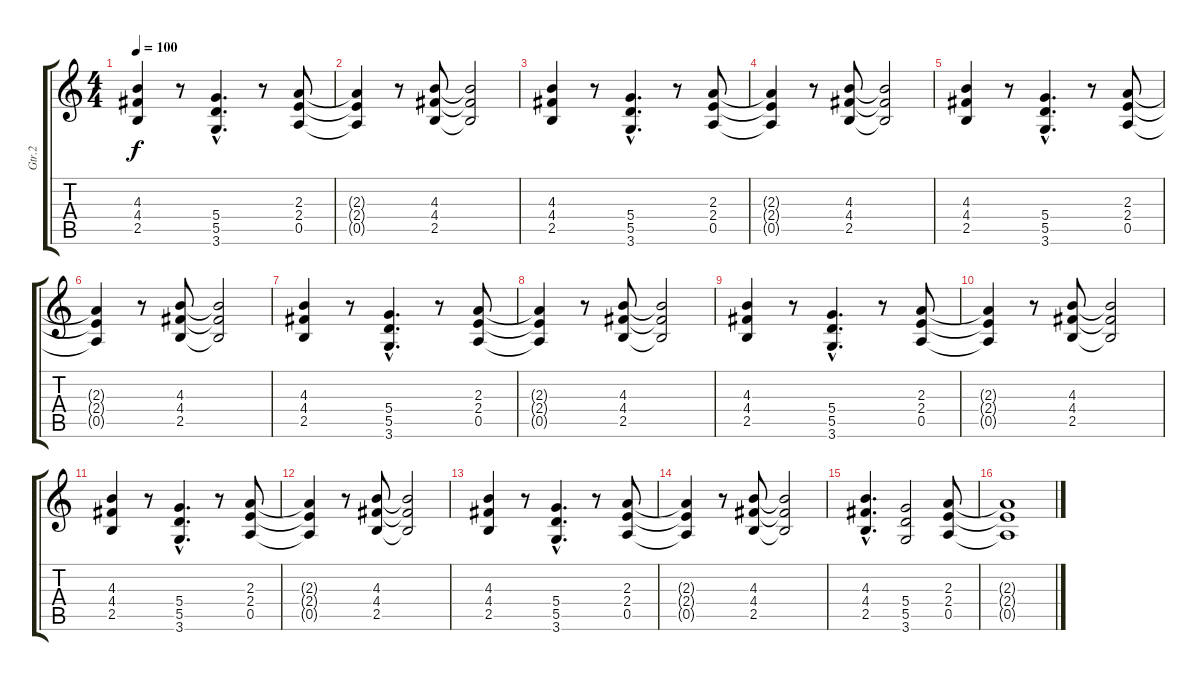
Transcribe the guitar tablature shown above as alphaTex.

\track ("Gtr.2" "Gtr.2") {instrument overdrivenguitar}
\staff {score tabs}
\tuning (E4 B3 G3 D3 A2 E2) {hide}
\ts (4 4)
\tempo 100
\clef g2
\ks c
(4.3 4.4 2.5).4{dy f} r.8 (5.4{hac} 5.5{hac} 3.6{hac}).4{d} r.8 (2.3 2.4 0.5).8 |
(2.3{t} 2.4{t} 0.5{t}).4 r.8 (4.3 4.4 2.5).8 (4.3{t} 4.4{t} 2.5{t}).2 |
(4.3 4.4 2.5).4 r.8 (5.4{hac} 5.5{hac} 3.6{hac}).4{d} r.8 (2.3 2.4 0.5).8 |
(2.3{t} 2.4{t} 0.5{t}).4 r.8 (4.3 4.4 2.5).8 (4.3{t} 4.4{t} 2.5{t}).2 |
(4.3 4.4 2.5).4 r.8 (5.4{hac} 5.5{hac} 3.6{hac}).4{d} r.8 (2.3 2.4 0.5).8 |
(2.3{t} 2.4{t} 0.5{t}).4 r.8 (4.3 4.4 2.5).8 (4.3{t} 4.4{t} 2.5{t}).2 |
(4.3 4.4 2.5).4 r.8 (5.4{hac} 5.5{hac} 3.6{hac}).4{d} r.8 (2.3 2.4 0.5).8 |
(2.3{t} 2.4{t} 0.5{t}).4 r.8 (4.3 4.4 2.5).8 (4.3{t} 4.4{t} 2.5{t}).2 |
(4.3 4.4 2.5).4 r.8 (5.4{hac} 5.5{hac} 3.6{hac}).4{d} r.8 (2.3 2.4 0.5).8 |
(2.3{t} 2.4{t} 0.5{t}).4 r.8 (4.3 4.4 2.5).8 (4.3{t} 4.4{t} 2.5{t}).2 |
(4.3 4.4 2.5).4 r.8 (5.4{hac} 5.5{hac} 3.6{hac}).4{d} r.8 (2.3 2.4 0.5).8 |
(2.3{t} 2.4{t} 0.5{t}).4 r.8 (4.3 4.4 2.5).8 (4.3{t} 4.4{t} 2.5{t}).2 |
(4.3 4.4 2.5).4 r.8 (5.4{hac} 5.5{hac} 3.6{hac}).4{d} r.8 (2.3 2.4 0.5).8 |
(2.3{t} 2.4{t} 0.5{t}).4 r.8 (4.3 4.4 2.5).8 (4.3{t} 4.4{t} 2.5{t}).2 |
(4.3{hac} 4.4{hac} 2.5{hac}).4{d} (5.4 5.5 3.6).2 (2.3 2.4 0.5).8 |
(2.3{t} 2.4{t} 0.5{t}).1
